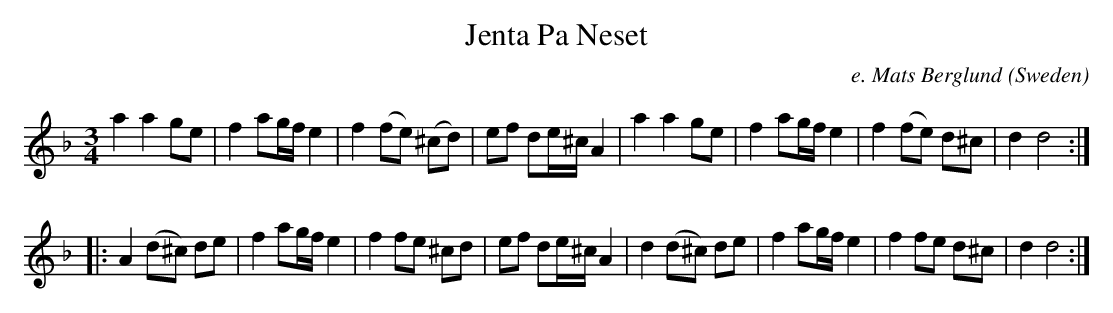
X:1
T:Jenta Pa Neset
C:e. Mats Berglund
L:1/8
M:3/4
O:Sweden
K:F major
a2 a2 ge | f2 ag/2f/2 e2 | f2 (fe) (^cd) | ef de/2^c/2 A2 |\
a2 a2 ge | f2 ag/2f/2 e2 | f2 (fe) d^c   | d2 d4  ::
A2 (d^c) de | f2 ag/2f/2 e2 | f2 fe ^cd  | ef de/2^c/2 A2 |\
d2 (d^c) de | f2 ag/2f/2 e2 | f2 fe  d^c | d2 d4 :|
